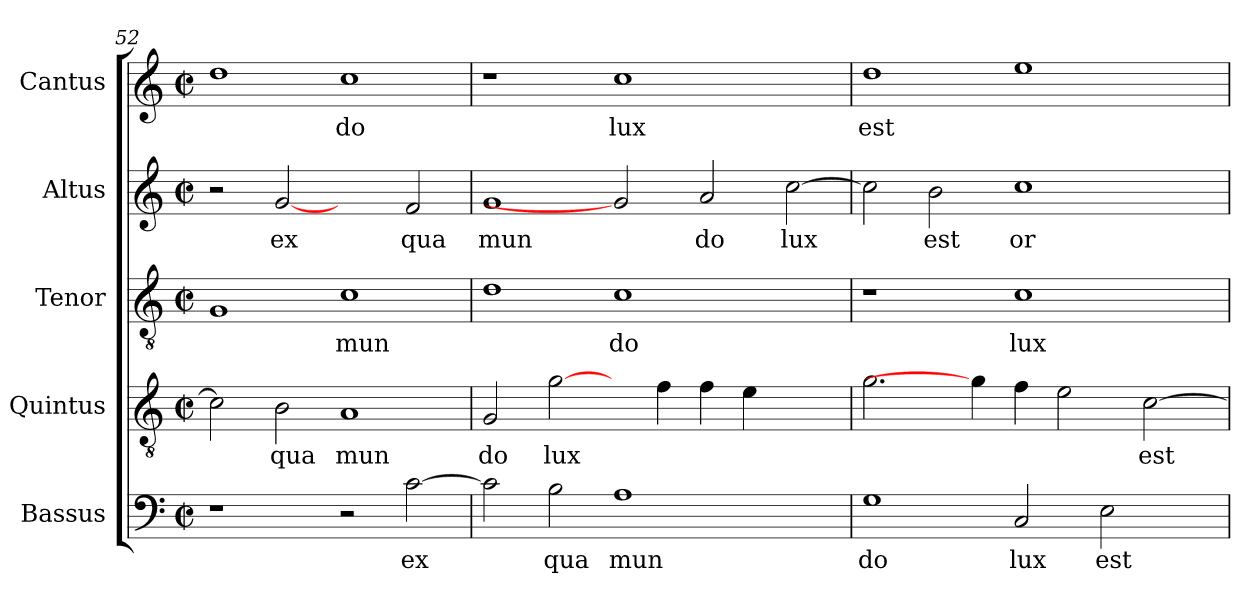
**kern	**text	**kern	**text	**kern	**text	**kern	**text	**kern	**text
*part5	*part5	*part4	*part4	*part3	*part3	*part2	*part2	*part1	*part1
*staff5	*staff5	*staff4	*staff4	*staff3	*staff3	*staff2	*staff2	*staff1	*staff1
*I"Bassus	*	*I"Quintus	*	*I"Tenor	*	*I"Altus	*	*I"Cantus	*
*clefF4	*	*clefGv2	*	*clefGv2	*	*clefG2	*	*clefG2	*
*M2/2	*	*M2/2	*	*M2/2	*	*M2/2	*	*M2/2	*
*met(c|)	*	*met(c|)	*	*met(c|)	*	*met(c|)	*	*met(c|)	*
=52	=52	=52	=52	=52	=52	=52	=52	=52	=52
1r	.	2c\]	.	1G	.	2r	.	1dd	.
!	!	!	!LO:LY:b:cj	!	!	!	!LO:LY:b:cj	!	!
.	.	2B\	qua	.	.	[2g	ex	.	.
!	!	!	!LO:LY:b:cj	!	!LO:LY:b	!	!	!	!LO:LY:b:cj
2r	.	1A	mun	1c	mun	2ryy	.	1cc	do
!	!LO:LY:b:cj	!	!	!	!	!	!LO:LY:b:cj	!	!
[>2c\	ex	.	.	.	.	2f/	qua	.	.
=53	=53	=53	=53	=53	=53	=53	=53	=53	=53
!	!	!	!LO:LY:b:cj	!	!	!	!LO:LY:b:cj	!	!
2c\]	.	2G/	do	1d	.	1g	mun	1r	.
!	!LO:LY:b:cj	!	!LO:LY:b	!	!	!	!	!	!
2B\	qua	[2g\	lux	.	.	.	.	.	.
!	!LO:LY:b:cj	!	!	!	!LO:LY:b:cj	!	!	!	!LO:LY:b:cj
1A	mun	4ryy	.	1c	do	2g]	.	1cc	lux
.	.	4f\	.	.	.	.	.	.	.
!	!	!	!	!	!	!	!LO:LY:b:cj	!	!
.	.	4f\	.	.	.	2a/	do	.	.
.	.	4e\	.	.	.	.	.	.	.
!	!	!	!	!	!	!	!LO:LY:b	!	!
2ryy	.	2ryy	.	2ryy	.	[>2cc\	lux	2ryy	.
=54	=54	=54	=54	=54	=54	=54	=54	=54	=54
!	!LO:LY:b:cj	!	!	!	!	!	!	!	!LO:LY:b:cj
1G	do	2.g\	.	1r	.	2cc\]	.	1dd	est
!	!	!	!	!	!	!	!LO:LY:b:cj	!	!
.	.	.	.	.	.	2b\	est	.	.
.	.	4g\]	.	.	.	.	.	.	.
!	!LO:LY:b:cj	!	!	!	!LO:LY:b:cj	!	!LO:LY:b:cj	!	!
2C/	lux	4f\	.	1c	lux	1cc	or	1ee	.
.	.	2e\	.	.	.	.	.	.	.
!	!LO:LY:b:cj	!	!	!	!	!	!	!	!
2E\	est	.	.	.	.	.	.	.	.
!	!	!	!LO:LY:b	!	!	!	!	!	!
.	.	[>2c\	est	.	.	.	.	.	.
4ryy	.	.	.	4ryy	.	4ryy	.	4ryy	.
=	=	=	=	=	=	=	=	=	=
*-	*-	*-	*-	*-	*-	*-	*-	*-	*-
